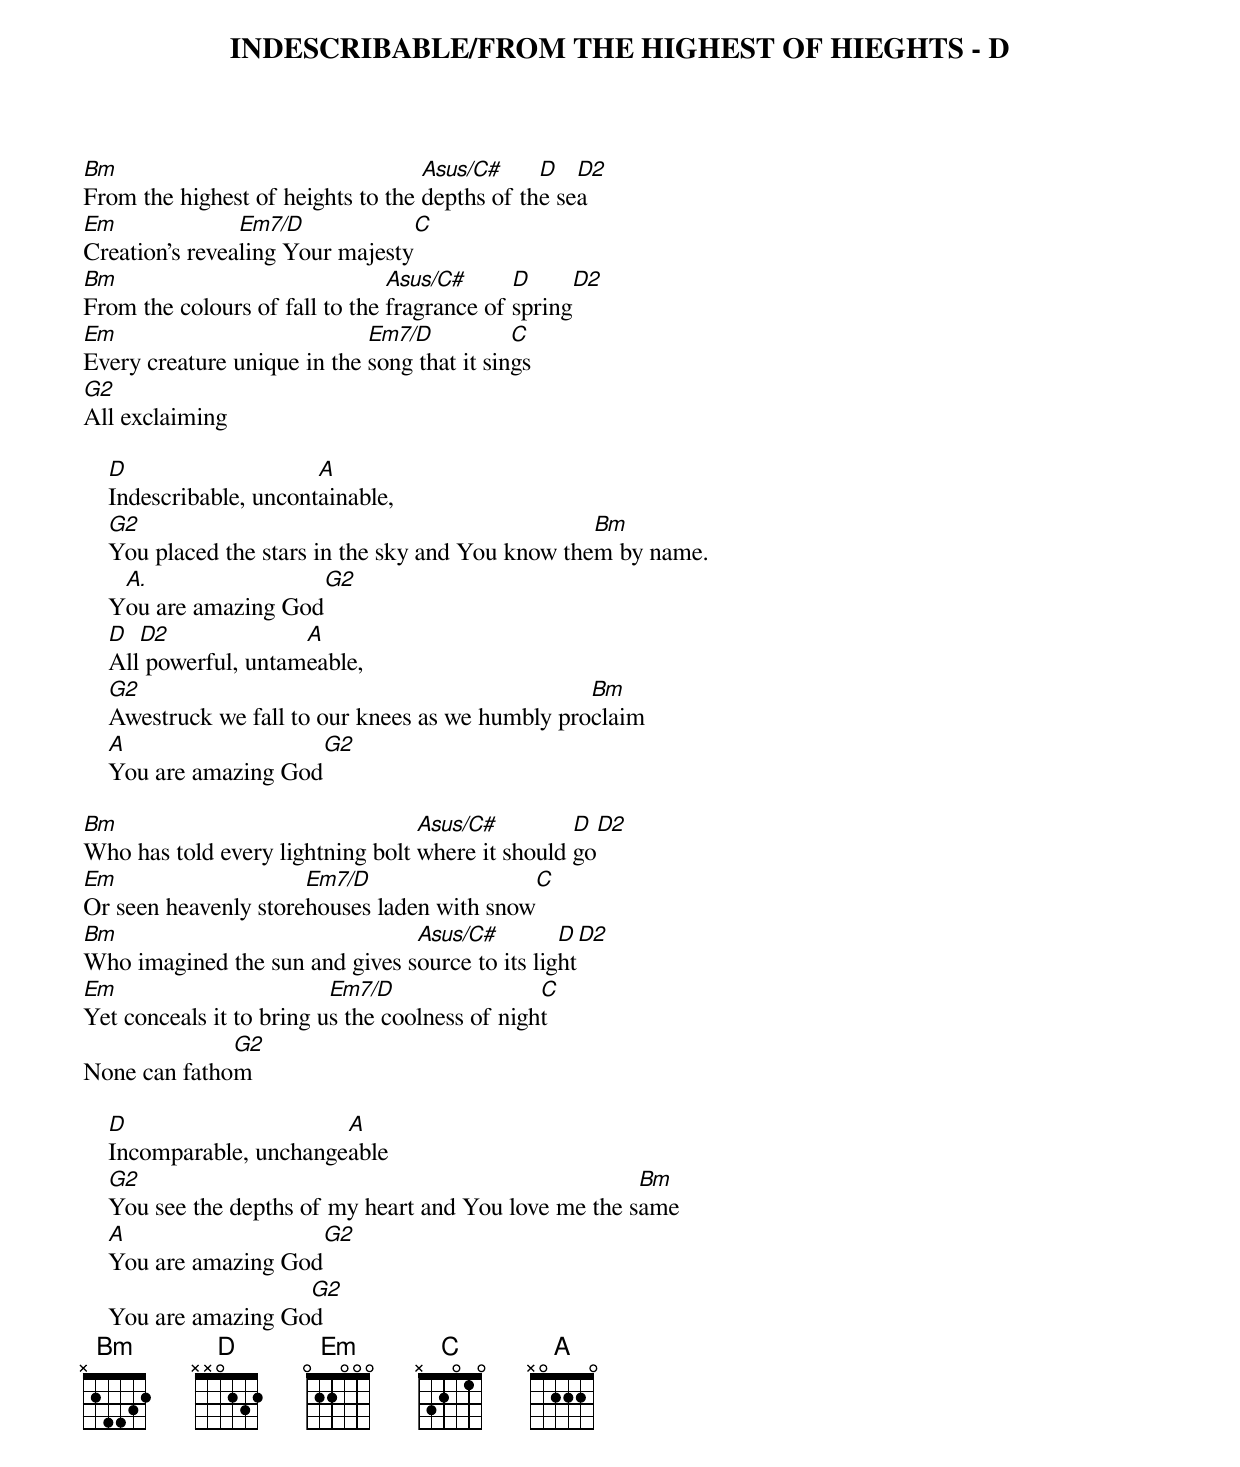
INDESCRIBABLE/FROM THE HIGHEST OF HIEGHTS - D

Bm                                 Asus/C#     D   D2
From the highest of heights to the depths of the sea
Em              Em7/D             C
Creation's revealing Your majesty
Bm                              Asus/C#      D      D2
From the colours of fall to the fragrance of spring
Em                           Em7/D           C
Every creature unique in the song that it sings
G2
All exclaiming

    D                    A
    Indescribable, uncontainable,
    G2                                              Bm
    You placed the stars in the sky and You know them by name.
     A.                         G2
    You are amazing God
    D  D2              A
    All powerful, untameable,
    G2                                             Bm
    Awestruck we fall to our knees as we humbly proclaim
    A                  G2
    You are amazing God

Bm                                Asus/C#         D   D2
Who has told every lightning bolt where it should go
Em                    Em7/D                 C
Or seen heavenly storehouses laden with snow
Bm                              Asus/C#         D     D2
Who imagined the sun and gives source to its light
Em                        Em7/D                 C
Yet conceals it to bring us the coolness of night
              G2
None can fathom

    D                     A
    Incomparable, unchangeable
    G2                                                  Bm
    You see the depths of my heart and You love me the same
    A                           G2
    You are amazing God
                      G2
    You are amazing God
